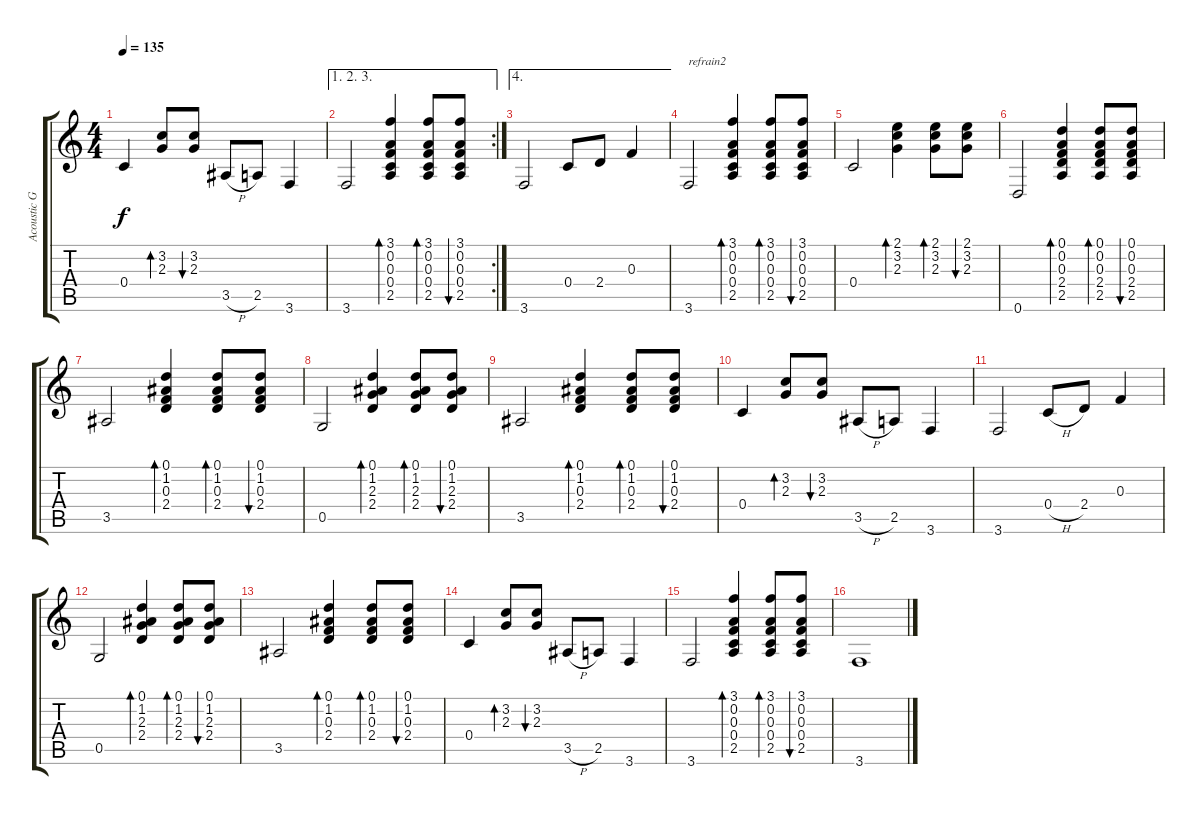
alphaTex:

\track ("Acoustic Guitar" "Acoustic G") {instrument acousticguitarnylon}
\staff {score tabs}
\tuning (D4 A3 F3 C3 G2 D2) {hide}
\ts (4 4)
\tempo 135
\clef g2
\ks c
0.4.4{dy f} (3.2 2.3).8{bd 60} (3.2 2.3).8{bu 60} 3.5{h}.8 2.5.8 3.6.4 |
\ae (1 2 3)
\rc 2
3.6.2 (3.1 0.2 0.3 0.4 2.5).4{bd 60} (3.1 0.2 0.3 0.4 2.5).8{bd 60} (3.1 0.2 0.3 0.4 2.5).8{bu 60} |
\ae 4
3.6.2 0.4.8 2.4.8 0.3.4 |
3.6.2{txt "refrain2"} (3.1 0.2 0.3 0.4 2.5).4{bd 60} (3.1 0.2 0.3 0.4 2.5).8{bd 60} (3.1 0.2 0.3 0.4 2.5).8{bu 60} |
0.4.2 (2.1 3.2 2.3).4{bd 60} (2.1 3.2 2.3).8{bd 60} (2.1 3.2 2.3).8{bu 60} |
0.6.2 (0.1 0.2 0.3 2.4 2.5).4{bd 60} (0.1 0.2 0.3 2.4 2.5).8{bd 60} (0.1 0.2 0.3 2.4 2.5).8{bu 60} |
3.5.2 (0.1 1.2 0.3 2.4).4{bd 60} (0.1 1.2 0.3 2.4).8{bd 60} (0.1 1.2 0.3 2.4).8{bu 60} |
0.5.2 (0.1 1.2 2.3 2.4).4{bd 60} (0.1 1.2 2.3 2.4).8{bd 60} (0.1 1.2 2.3 2.4).8{bu 60} |
3.5.2 (0.1 1.2 0.3 2.4).4{bd 60} (0.1 1.2 0.3 2.4).8{bd 60} (0.1 1.2 0.3 2.4).8{bu 60} |
0.4.4 (3.2 2.3).8{bd 60} (3.2 2.3).8{bu 60} 3.5{h}.8 2.5.8 3.6.4 |
3.6.2 0.4{h}.8 2.4.8 0.3.4 |
0.5.2 (0.1 1.2 2.3 2.4).4{bd 60} (0.1 1.2 2.3 2.4).8{bd 60} (0.1 1.2 2.3 2.4).8{bu 60} |
3.5.2 (0.1 1.2 0.3 2.4).4{bd 60} (0.1 1.2 0.3 2.4).8{bd 60} (0.1 1.2 0.3 2.4).8{bu 60} |
0.4.4 (3.2 2.3).8{bd 60} (3.2 2.3).8{bu 60} 3.5{h}.8 2.5.8 3.6.4 |
3.6.2 (3.1 0.2 0.3 0.4 2.5).4{bd 60} (3.1 0.2 0.3 0.4 2.5).8{bd 60} (3.1 0.2 0.3 0.4 2.5).8{bu 60} |
3.6.1
